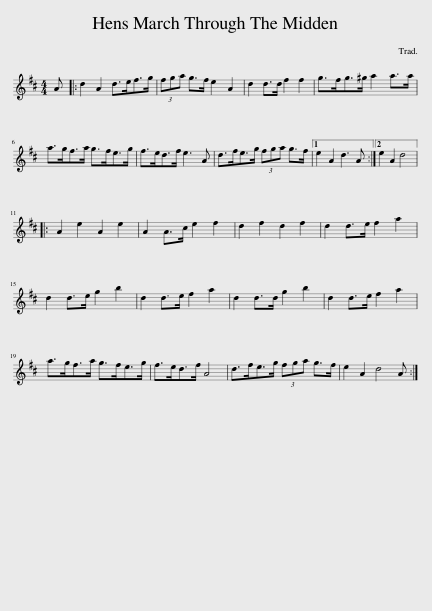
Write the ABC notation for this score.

X:1
L:1/8
M:4/4
I:linebreak $
K:D
V:1 treble
V:1
 A |: d2 A2 d>ef>g | (3fga g>f e2 A2 | d2 d>d f2 f2 | g>fg>^g a2 a>a |$ %5
 a>gf>a g>fe>g | f>ed>f e3 A | d>fe>g (3fga g>f |1 e2 A2 d3 A :|2 e2 A2 d4 |:$ %10
 A2 e2 A2 e2 | A2 A>c e2 f2 | d2 f2 d2 f2 | d2 d>e f2 a2 |$ d2 d>e g2 b2 | %15
 d2 d>e f2 a2 | d2 d>d g2 b2 | d2 d>e f2 a2 |$ a>gf>a g>fe>g | f>ed>f A4 | %20
 d>fe>g (3fga g>f | e2 A2 d4 A :| %22
